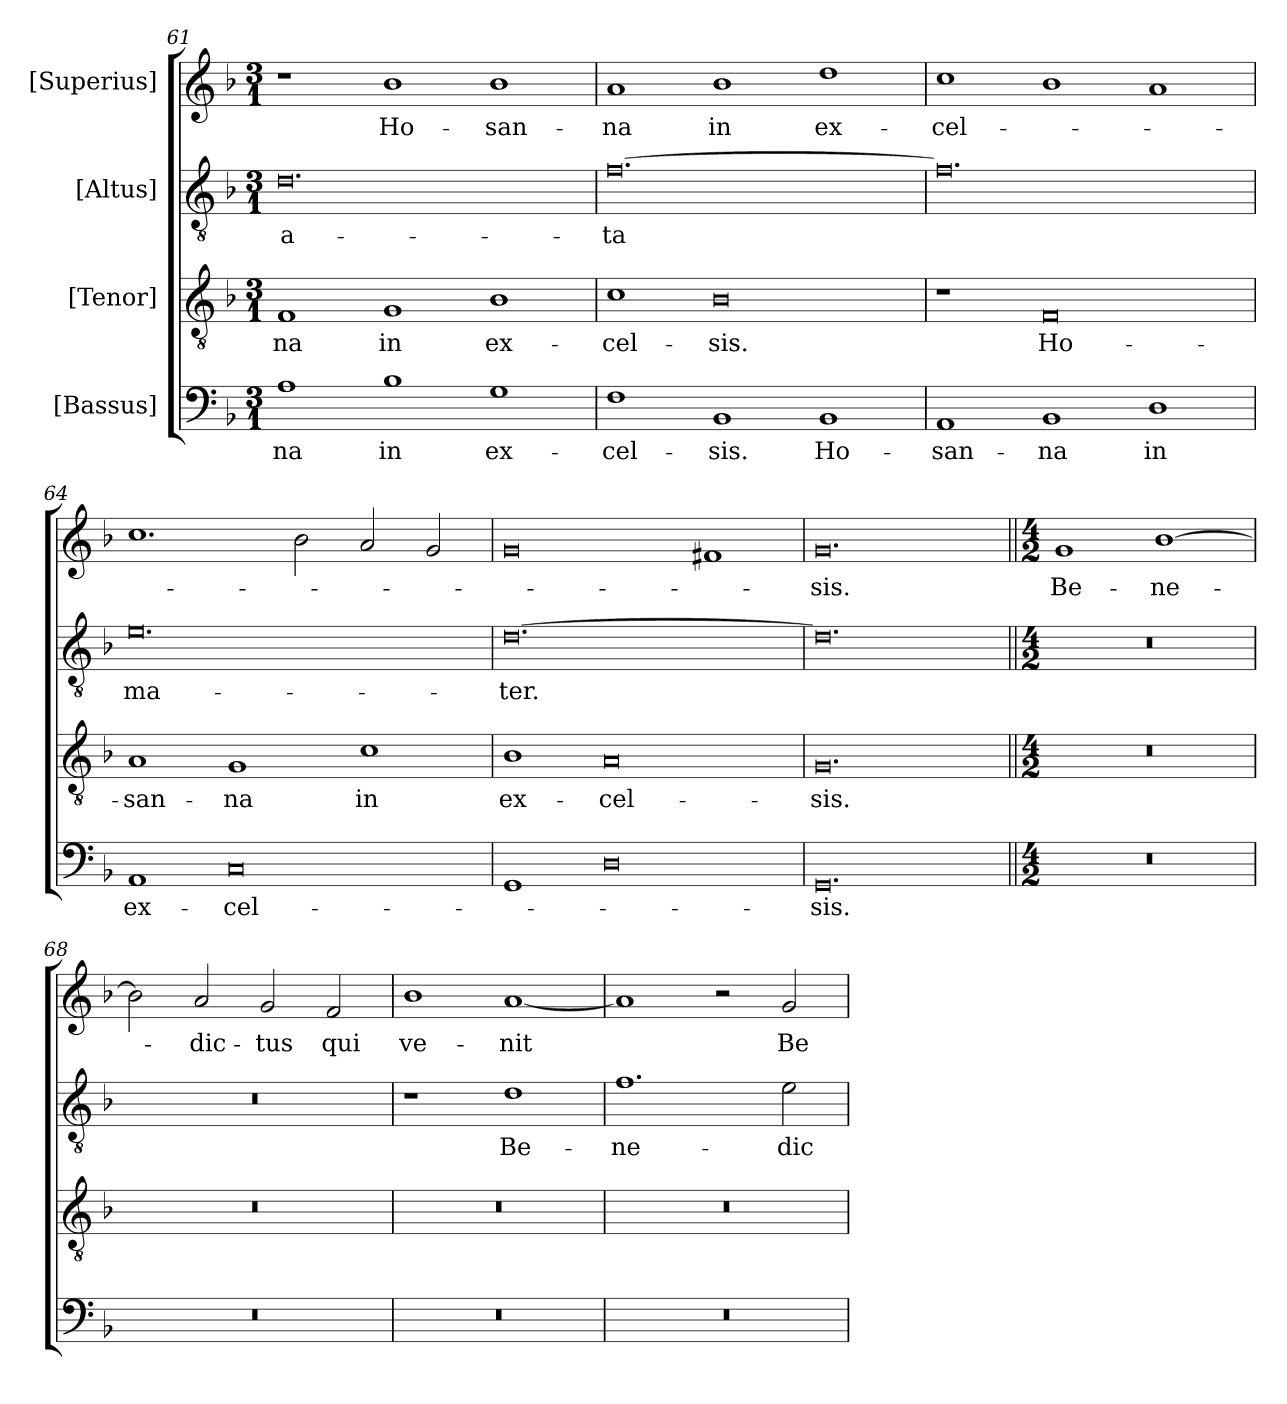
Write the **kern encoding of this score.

**kern	**text	**kern	**text	**kern	**text	**kern	**text
*part4	*part4	*part3	*part3	*part2	*part2	*part1	*part1
*staff4	*staff4	*staff3	*staff3	*staff2	*staff2	*staff1	*staff1
*I"[Bassus]	*	*I"[Tenor]	*	*I"[Altus]	*	*I"[Superius]	*
*clefF4	*	*clefGv2	*	*clefGv2	*	*clefG2	*
*k[b-]	*	*k[b-]	*	*k[b-]	*	*k[b-]	*
*M3/1	*	*M3/1	*	*M3/1	*	*M3/1	*
=61	=61	=61	=61	=61	=61	=61	=61
1A\	-na	1F/	-na	0.d\	-a-	1r	.
1B-\	in	1G/	in	.	.	1b-\	Ho-
1G\	ex-	1B-\	ex-	.	.	1b-\	-san-
=62	=62	=62	=62	=62	=62	=62	=62
1F\	-cel-	1c\	-cel-	[0.f\	-ta	1a/	-na
1BB-/	-sis.	0B-\	-sis.	.	.	1b-\	in
1BB-/	Ho-	.	.	.	.	1dd\	ex-
=63	=63	=63	=63	=63	=63	=63	=63
1AA/	-san-	1r	.	0.f\]	.	1cc\	-cel-
1BB-/	-na	0F/	Ho-	.	.	1b-\	.
1D\	in	.	.	.	.	1a/	.
=64	=64	=64	=64	=64	=64	=64	=64
1AA/	ex-	1A/	-san-	0.e\	ma-	1.cc\	.
0C/	-cel-	1G/	-na	.	.	.	.
.	.	.	.	.	.	2b-\	.
.	.	1c\	in	.	.	2a/	.
.	.	.	.	.	.	2g/	.
=65	=65	=65	=65	=65	=65	=65	=65
1GG/	.	1B-\	ex-	[0.d\	-ter.	0g/	.
0D\	.	0A/	-cel-	.	.	.	.
.	.	.	.	.	.	1f#X/	.
=66	=66	=66	=66	=66	=66	=66	=66
0.GG/	-sis.	0.G/	-sis.	0.d\]	.	0.g/	-sis.
=67||	=67||	=67||	=67||	=67||	=67||	=67||	=67||
*M4/2	*	*M4/2	*	*M4/2	*	*M4/2	*
0r	.	0r	.	0r	.	1g/	Be-
.	.	.	.	.	.	[1b-\	-ne-
=68	=68	=68	=68	=68	=68	=68	=68
0r	.	0r	.	0r	.	2b-\]	.
.	.	.	.	.	.	2a/	-dic-
.	.	.	.	.	.	2g/	-tus
.	.	.	.	.	.	2f/	qui
=69	=69	=69	=69	=69	=69	=69	=69
0r	.	0r	.	1r	.	1b-\	ve-
.	.	.	.	1d\	Be-	[1a/	-nit
=70	=70	=70	=70	=70	=70	=70	=70
0r	.	0r	.	1.f\	-ne-	1a/]	.
.	.	.	.	.	.	2r	.
.	.	.	.	2e\	-dic-	2g/	Be-
=	=	=	=	=	=	=	=
*-	*-	*-	*-	*-	*-	*-	*-
